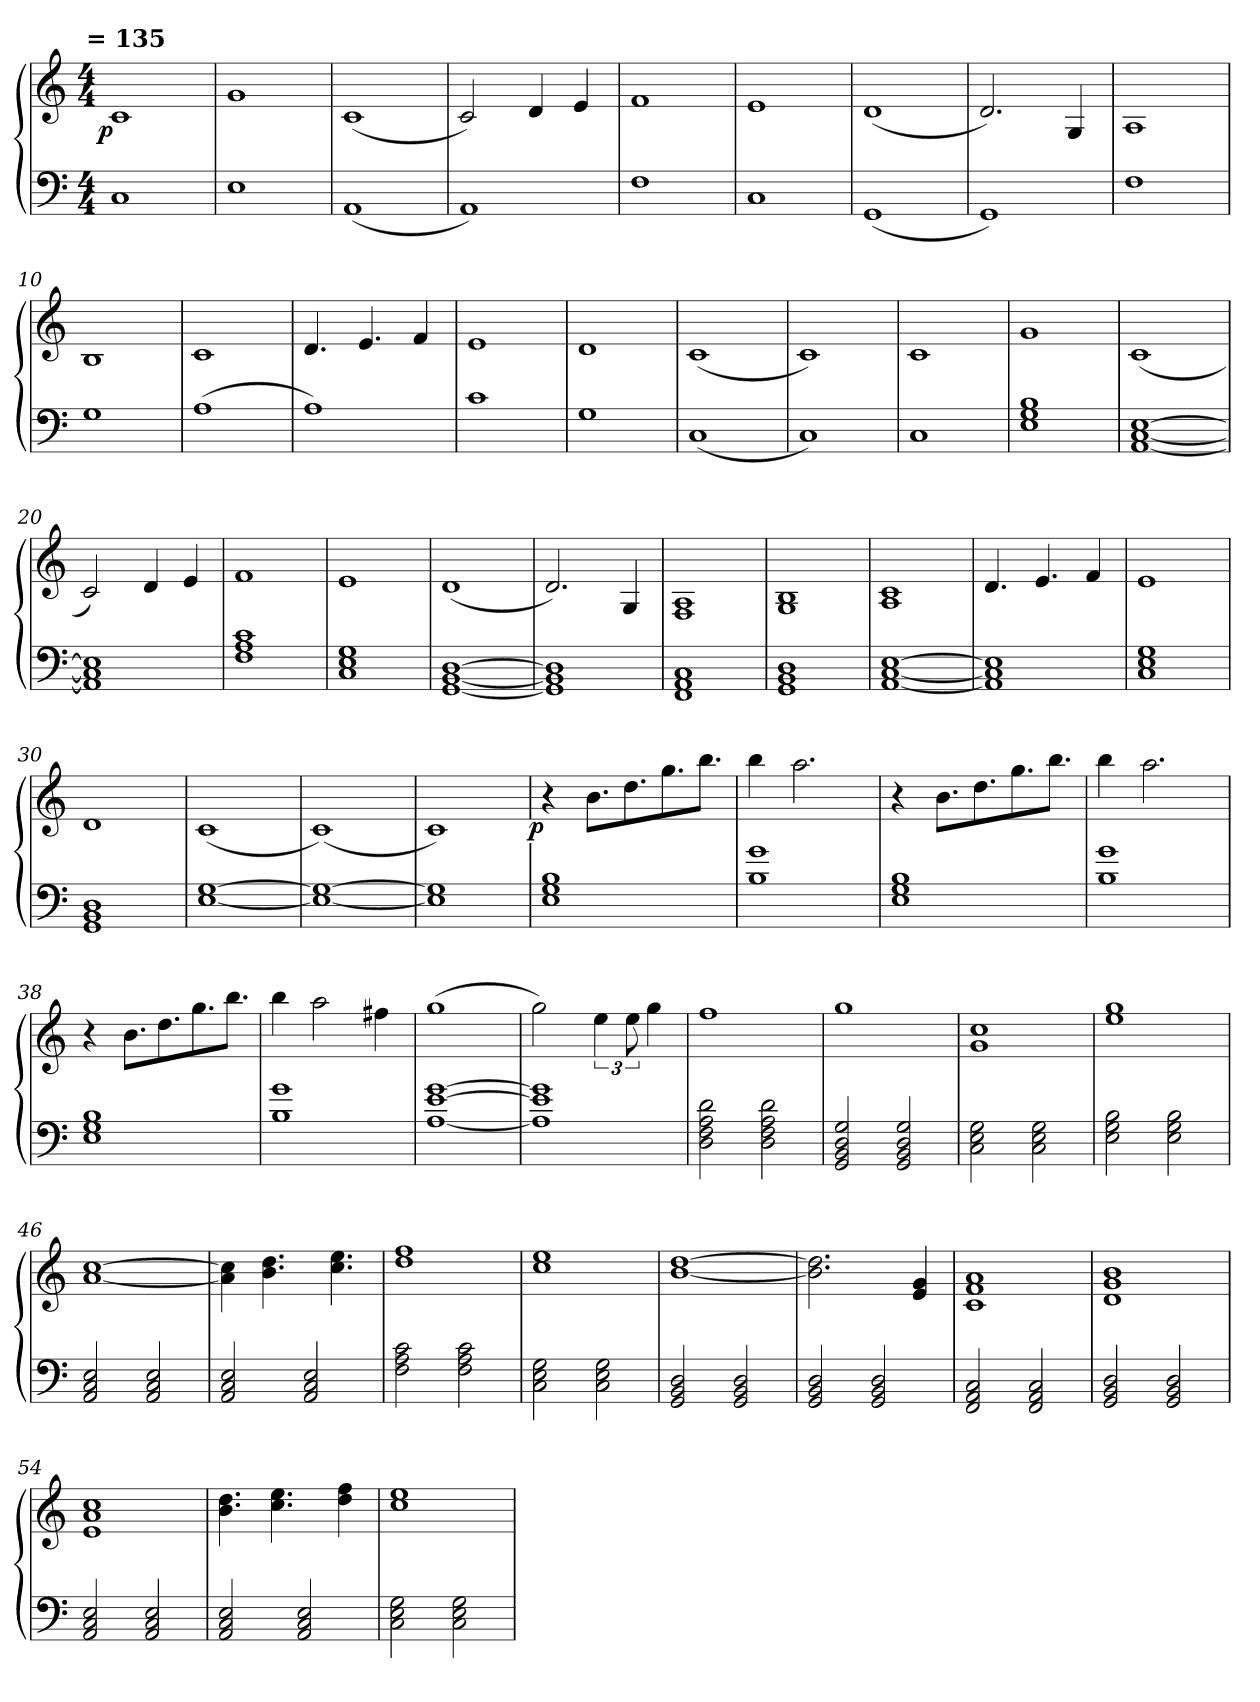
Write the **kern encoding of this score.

**kern	**kern	**dynam
*part1	*part1	*part1
*staff2	*staff1	*staff1/2
*clefF4	*clefG2	*
*k[]	*k[]	*
!!LO:TX:omd:t= = 135
*M4/4	*M4/4	*
=1	=1	=1
!	!	!LO:DY:b:rj
1C	1c	p
=2	=2	=2
1E	1g	.
=3	=3	=3
(<1AA	(<1c	.
=4	=4	=4
1AA)	2c/)	.
.	4d/	.
.	4e/	.
=5	=5	=5
1F	1f	.
=6	=6	=6
1C	1e	.
=7	=7	=7
(<1GG	(<1d	.
=8	=8	=8
1GG)	2.d/)	.
.	4G/	.
=9	=9	=9
1F	1A	.
=10	=10	=10
1G	1B	.
=11	=11	=11
(>1A	1c	.
=12	=12	=12
1A)	4.d/	.
.	4.e/	.
.	4f/	.
=13	=13	=13
1c	1e	.
=14	=14	=14
1G	1d	.
=15	=15	=15
(<1C	(<1c	.
!!LO:LB:g=z
=16	=16	=16
1C)	1c)	.
=17	=17	=17
1C	1c	.
=18	=18	=18
1E 1G 1B	1g	.
=19	=19	=19
[1AA [1C [1E	(<1c	.
=20	=20	=20
1AA] 1C] 1E]	2c/)	.
.	4d/	.
.	4e/	.
=21	=21	=21
1F 1A 1c	1f	.
=22	=22	=22
1C 1E 1G	1e	.
=23	=23	=23
[1GG [1BB [1D	(<1d	.
=24	=24	=24
1GG] 1BB] 1D]	2.d/)	.
.	4G/	.
=25	=25	=25
1FF 1AA 1C	1F 1A	.
=26	=26	=26
1GG 1BB 1D	1G 1B	.
=27	=27	=27
[1AA [1C [1E	1A 1c	.
=28	=28	=28
1AA] 1C] 1E]	4.d/	.
.	4.e/	.
.	4f/	.
=29	=29	=29
1C 1E 1G	1e	.
=30	=30	=30
1GG 1BB 1D	1d	.
=31	=31	=31
[1E [1G	(<1c	.
!!LO:LB:g=z
=32	=32	=32
1E_ 1G_	(<1c)	.
=33	=33	=33
1E] 1G]	1c)	.
=34	=34	=34
!	!	!LO:DY:b:rj
1E 1G 1B	4r	p
.	8.b\L	.
.	8.dd\	.
.	8.gg\	.
.	8.bb\J	.
=35	=35	=35
1B 1g	4bb\	.
.	2.aa\	.
=36	=36	=36
1E 1G 1B	4r	.
.	8.b\L	.
.	8.dd\	.
.	8.gg\	.
.	8.bb\J	.
=37	=37	=37
1B 1g	4bb\	.
.	2.aa\	.
=38	=38	=38
1E 1G 1B	4r	.
.	8.b\L	.
.	8.dd\	.
.	8.gg\	.
.	8.bb\J	.
=39	=39	=39
1B 1g	4bb\	.
.	2aa\	.
.	4ff#X\	.
=40	=40	=40
[1A [1e [1g	(>1gg	.
!!LO:LB:g=z
=41	=41	=41
1A] 1e] 1g]	2gg\)	.
.	6ee\	.
.	12ee\	.
.	4gg\	.
=42	=42	=42
2D\ 2F\ 2A\ 2d\	1ff	.
2D\ 2F\ 2A\ 2d\	.	.
=43	=43	=43
2GG/ 2BB/ 2D/ 2G/	1gg	.
2GG/ 2BB/ 2D/ 2G/	.	.
=44	=44	=44
2C\ 2E\ 2G\	1g 1cc	.
2C\ 2E\ 2G\	.	.
=45	=45	=45
2E\ 2G\ 2B\	1ee 1gg	.
2E\ 2G\ 2B\	.	.
=46	=46	=46
2AA/ 2C/ 2E/	[1a [1cc	.
2AA/ 2C/ 2E/	.	.
=47	=47	=47
2AA/ 2C/ 2E/	4a]\ 4cc]\	.
.	4.b\ 4.dd\	.
2AA/ 2C/ 2E/	.	.
.	4.cc\ 4.ee\	.
=48	=48	=48
2F\ 2A\ 2c\	1dd 1ff	.
2F\ 2A\ 2c\	.	.
=49	=49	=49
2C\ 2E\ 2G\	1cc 1ee	.
2C\ 2E\ 2G\	.	.
=50	=50	=50
2GG/ 2BB/ 2D/	[1b [1dd	.
2GG/ 2BB/ 2D/	.	.
=51	=51	=51
2GG/ 2BB/ 2D/	2.b]\ 2.dd]\	.
2GG/ 2BB/ 2D/	.	.
.	4e/ 4g/	.
=52	=52	=52
2FF/ 2AA/ 2C/	1c 1f 1a	.
2FF/ 2AA/ 2C/	.	.
=53	=53	=53
2GG/ 2BB/ 2D/	1d 1g 1b	.
2GG/ 2BB/ 2D/	.	.
!!LO:LB:g=z
=54	=54	=54
2AA/ 2C/ 2E/	1e 1a 1cc	.
2AA/ 2C/ 2E/	.	.
=55	=55	=55
2AA/ 2C/ 2E/	4.b\ 4.dd\	.
.	4.cc\ 4.ee\	.
2AA/ 2C/ 2E/	.	.
.	4dd\ 4ff\	.
=56	=56	=56
2C\ 2E\ 2G\	1cc 1ee	.
2C\ 2E\ 2G\	.	.
=	=	=
*-	*-	*-
